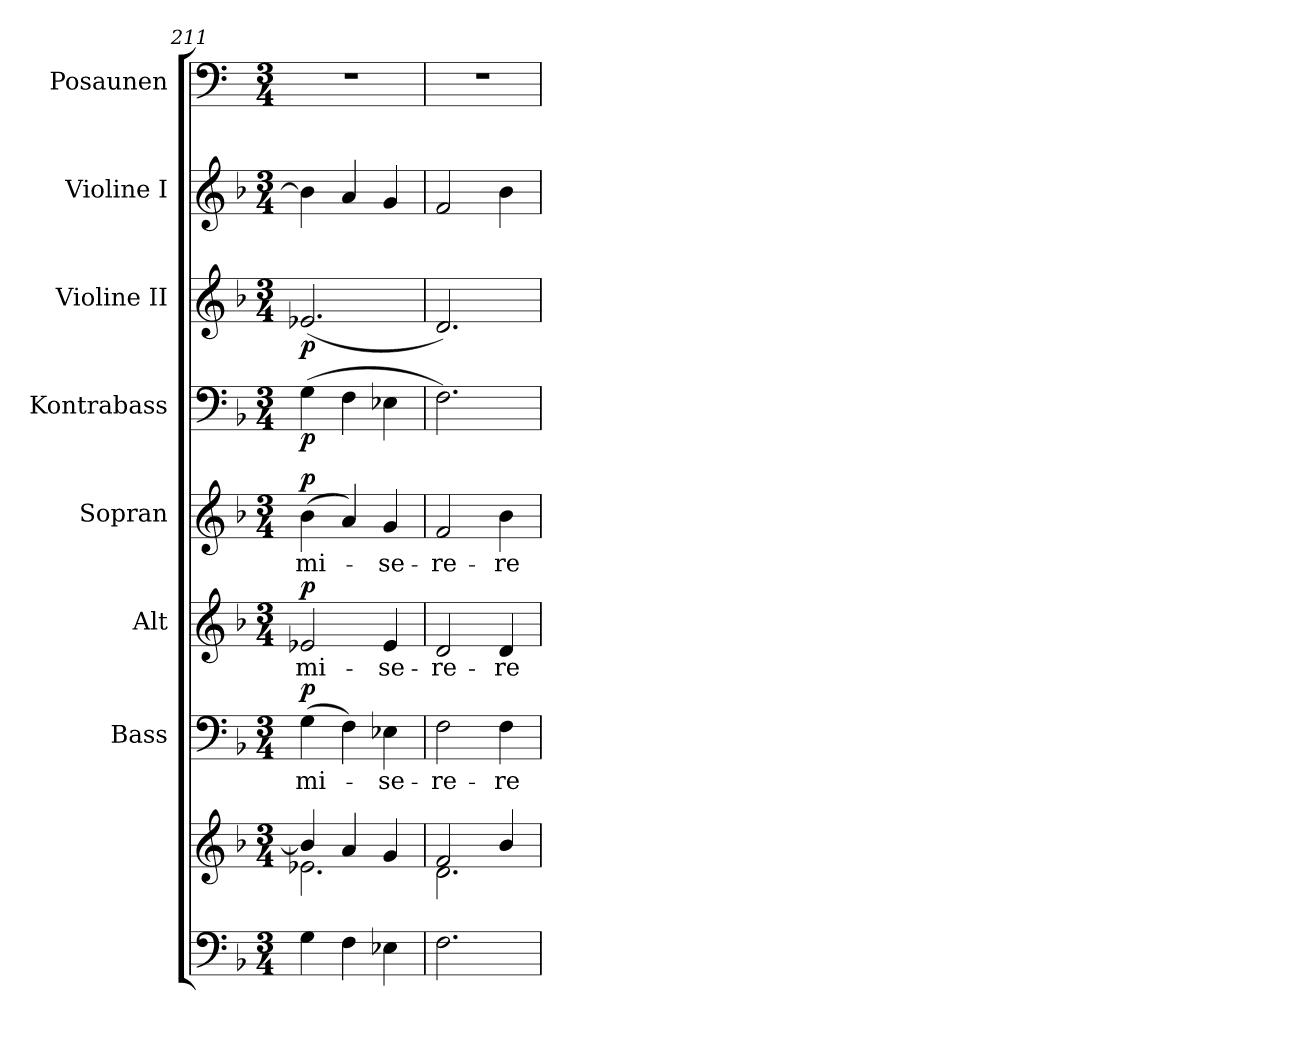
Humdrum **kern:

**kern	**kern	**kern	**text	**dynam	**kern	**text	**dynam	**kern	**text	**dynam	**kern	**dynam	**kern	**dynam	**kern	**kern
*part8	*part8	*part7	*part7	*part7	*part6	*part6	*part6	*part5	*part5	*part5	*part4	*part4	*part3	*part3	*part2	*part1
*staff9	*staff8	*staff7	*staff7	*staff7	*staff6	*staff6	*staff6	*staff5	*staff5	*staff5	*staff4	*staff4	*staff3	*staff3	*staff2	*staff1
*	*	*I"Bass	*	*	*I"Alt	*	*	*I"Sopran	*	*	*I"Kontrabass	*	*I"Violine II	*	*I"Violine I	*I"Posaunen
*	*	*I'B.	*	*	*I'A.	*	*	*I'S.	*	*	*I'Kb.	*	*I'Vl. II	*	*I'Vl. I	*I'Pos.
*clefF4	*clefG2	*clefF4	*	*	*clefG2	*	*	*clefG2	*	*	*clefF4	*	*clefG2	*	*clefG2	*clefF4
*	*	*	*	*	*	*	*	*	*	*	*ITrd7c12	*	*	*	*	*ITrd4c7
*k[b-]	*k[b-]	*k[b-]	*	*	*k[b-]	*	*	*k[b-]	*	*	*k[b-]	*	*k[b-]	*	*k[b-]	*k[b-]
*F:	*F:	*F:	*	*	*F:	*	*	*F:	*	*	*F:	*	*F:	*	*F:	*F:
*M3/4	*M3/4	*M3/4	*	*	*M3/4	*	*	*M3/4	*	*	*M3/4	*	*M3/4	*	*M3/4	*M3/4
=211	=211	=211	=211	=211	=211	=211	=211	=211	=211	=211	=211	=211	=211	=211	=211	=211
*	*^	*	*	*	*	*	*	*	*	*	*	*	*	*	*	*
!	!	!	!	!LO:LY:b	!LO:DY:a	!	!LO:LY:b	!LO:DY:a	!	!LO:LY:b	!LO:DY:a	!	!LO:DY:b	!	!LO:DY:b	!	!
4G\	4b-/]	2.e-X\	(>4G\	mi-	p	2e-X/	mi-	p	(>4b-\	mi-	p	(>4GG\	p	(<2.e-X/	p	4b-\]	2.r
4F\	4a/	.	4F\)	.	.	.	.	.	4a/)	.	.	4FF\	.	.	.	4a/	.
!	!	!	!	!LO:LY:b	!	!	!LO:LY:b	!	!	!LO:LY:b	!	!	!	!	!	!	!
4E-X\	4g/	.	4E-X\	-se-	.	4e-/	-se-	.	4g/	-se-	.	4EE-X\	.	.	.	4g/	.
!!LO:PB:g=z
=212	=212	=212	=212	=212	=212	=212	=212	=212	=212	=212	=212	=212	=212	=212	=212	=212	=212
!	!	!	!	!LO:LY:b	!	!	!LO:LY:b	!	!	!LO:LY:b	!	!	!	!	!	!	!
2.F\	2f/	2.d\	2F\	-re-	.	2d/	-re-	.	2f/	-re-	.	2.FF\)	.	2.d/)	.	2f/	2.r
!	!	!	!	!LO:LY:b	!	!	!LO:LY:b	!	!	!LO:LY:b	!	!	!	!	!	!	!
.	4b-/	.	4F\	-re	.	4d/	-re	.	4b-\	-re	.	.	.	.	.	4b-\	.
*	*v	*v	*	*	*	*	*	*	*	*	*	*	*	*	*	*	*
=	=	=	=	=	=	=	=	=	=	=	=	=	=	=	=	=
*-	*-	*-	*-	*-	*-	*-	*-	*-	*-	*-	*-	*-	*-	*-	*-	*-
